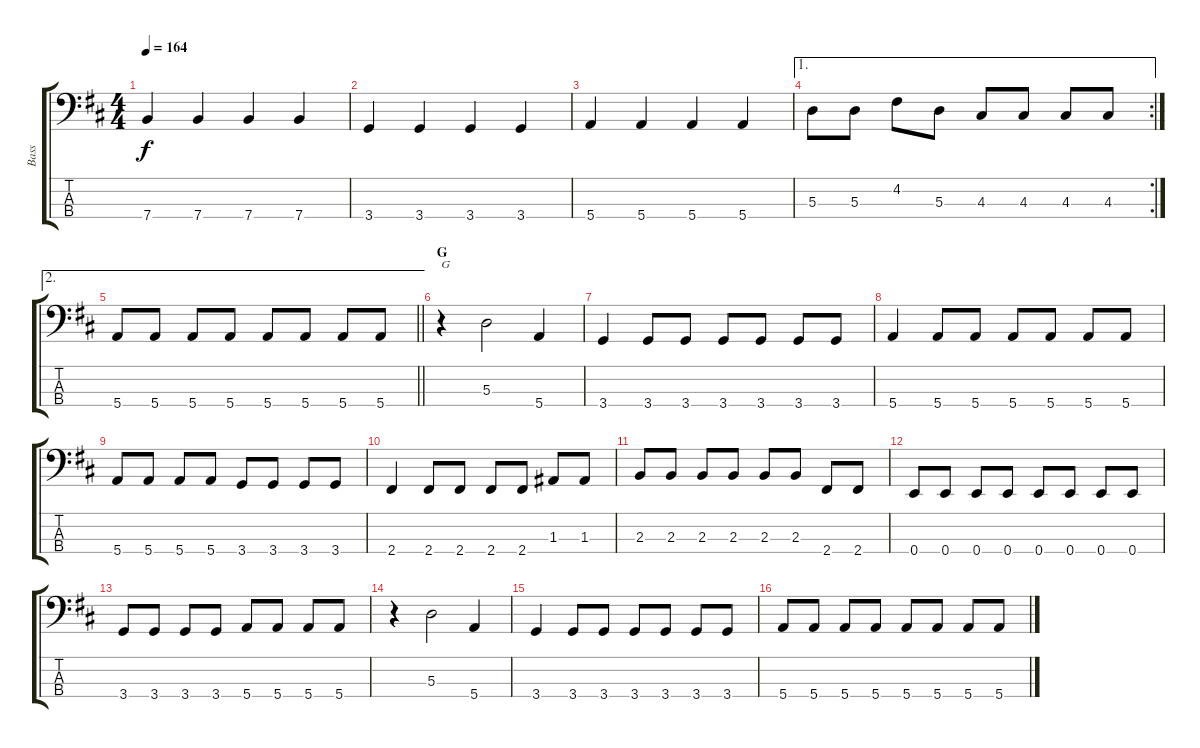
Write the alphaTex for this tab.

\track ("Bass" "Bass") {instrument electricbasspick}
\staff {score tabs}
\tuning (G2 D2 A1 E1) {hide}
\ts (4 4)
\tempo 164
\clef f4
\ks d
7.4.4{dy f} 7.4.4 7.4.4 7.4.4 |
3.4.4 3.4.4 3.4.4 3.4.4 |
5.4.4 5.4.4 5.4.4 5.4.4 |
\ae 1
\rc 2
5.3.8 5.3.8 4.2.8 5.3.8 4.3.8 4.3.8 4.3.8 4.3.8 |
\ae 2
\barLineRight lightlight
5.4.8 5.4.8 5.4.8 5.4.8 5.4.8 5.4.8 5.4.8 5.4.8 |
\section ("" "G")
r.4{txt "G"} 5.3.2 5.4.4 |
3.4.4 3.4.8 3.4.8 3.4.8 3.4.8 3.4.8 3.4.8 |
5.4.4 5.4.8 5.4.8 5.4.8 5.4.8 5.4.8 5.4.8 |
5.4.8 5.4.8 5.4.8 5.4.8 3.4.8 3.4.8 3.4.8 3.4.8 |
2.4.4 2.4.8 2.4.8 2.4.8 2.4.8 1.3.8 1.3.8 |
2.3.8 2.3.8 2.3.8 2.3.8 2.3.8 2.3.8 2.4.8 2.4.8 |
0.4.8 0.4.8 0.4.8 0.4.8 0.4.8 0.4.8 0.4.8 0.4.8 |
3.4.8 3.4.8 3.4.8 3.4.8 5.4.8 5.4.8 5.4.8 5.4.8 |
r.4 5.3.2 5.4.4 |
3.4.4 3.4.8 3.4.8 3.4.8 3.4.8 3.4.8 3.4.8 |
5.4.8 5.4.8 5.4.8 5.4.8 5.4.8 5.4.8 5.4.8 5.4.8
